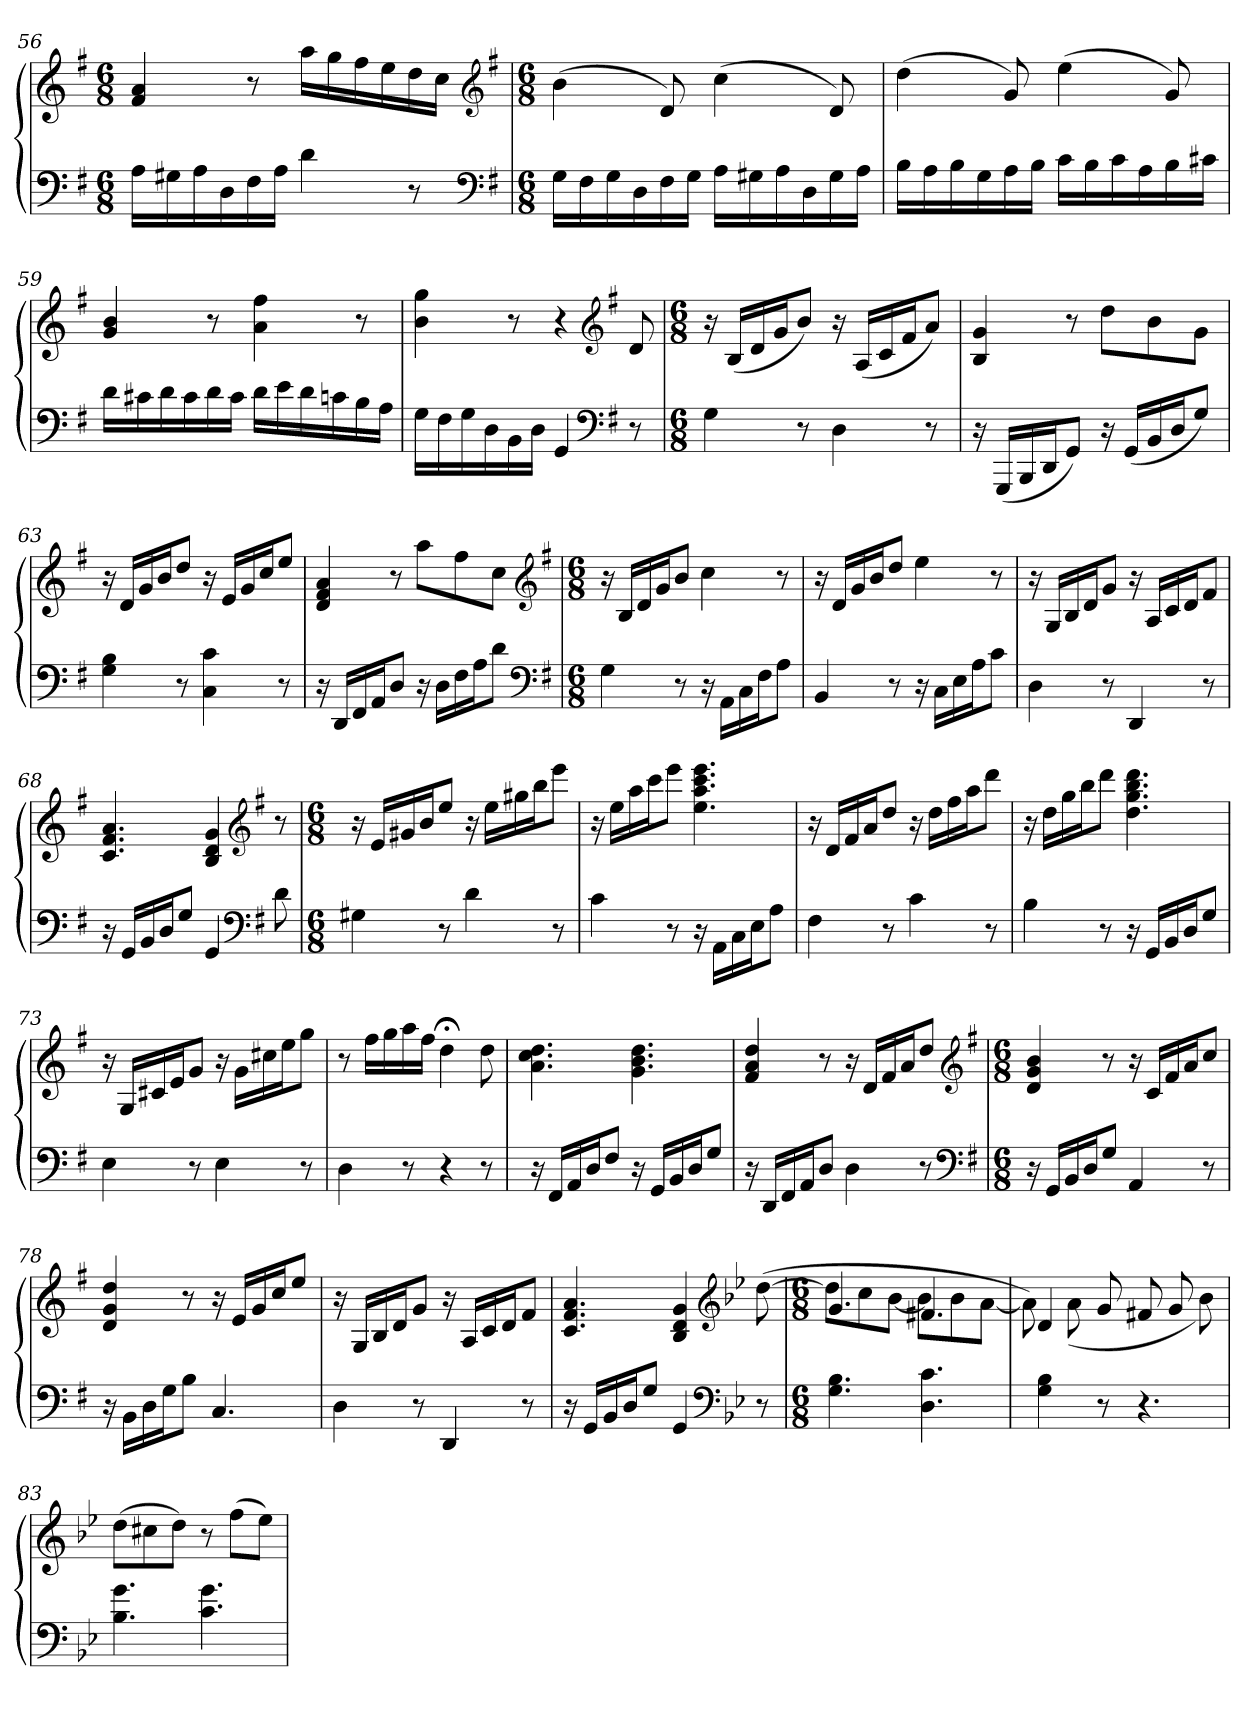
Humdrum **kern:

**kern	**kern
*part1	*part1
*staff2	*staff1
*clefF4	*clefG2
*k[f#]	*k[f#]
*G:	*G:
*M6/8	*M6/8
=56	=56
16ALL	4f# 4a
16G#X	.
16A	.
16D	.
16F#	8r
16AJJ	.
4d	16aaLL
.	16gg
.	16ff#
.	16ee
8r	16dd
.	16ccJJ
*clefF4	*clefG2
*k[f#]	*k[f#]
*G:	*G:
=57	=57
*M6/8	*M6/8
16GLL	(4b
16F#	.
16G	.
16D	.
16F#	8d)
16GJJ	.
16ALL	(4cc
16G#X	.
16A	.
16D	.
16G#	8d)
16AJJ	.
=58	=58
16BLL	(4dd
16A	.
16B	.
16G	.
16A	8g)
16BJJ	.
16cLL	(4ee
16B	.
16c	.
16A	.
16B	8g)
16c#XJJ	.
=59	=59
16dLL	4g 4b
16c#X	.
16d	.
16c#	.
16d	8r
16c#JJ	.
16dLL	4a 4ff#
16e	.
16d	.
16cn	.
16B	8r
16AJJ	.
=60	=60
16GLL	4b 4gg
16F#	.
16G	.
16D	.
16BB	8r
16DJJ	.
4GG	4r
*clefF4	*clefG2
*k[f#]	*k[f#]
*G:	*G:
8r	8d
=61	=61
*M6/8	*M6/8
4G	16r
.	(16BLL
.	16d
.	16gJ
8r	8bJ)
4D	16r
.	(16ALL
.	16c
.	16f#J
8r	8aJ)
=62	=62
16r	4B 4g
(16GGGLL	.
16BBB	.
16DDJ	.
8GGJ)	8r
16r	8ddL
(16GGLL	.
16BB	8b
16DJ	.
8GJ)	8gJ
=63	=63
4G 4B	16r
.	16dLL
.	16g
.	16bJ
8r	8ddJ
4C 4c	16r
.	16eLL
.	16g
.	16ccJ
8r	8eeJ
=64	=64
16r	4d 4f# 4a
16DDLL	.
16FF#	.
16AAJ	.
8DJ	8r
16r	8aaL
16DLL	.
16F#	8ff#
16AJ	.
8dJ	8ccJ
*clefF4	*clefG2
*k[f#]	*k[f#]
*G:	*G:
=65	=65
*M6/8	*M6/8
4G	16r
.	16BLL
.	16d
.	16gJ
8r	8bJ
16r	4cc
16AALL	.
16C	.
16F#J	.
8AJ	8r
=66	=66
4BB	16r
.	16dLL
.	16g
.	16bJ
8r	8ddJ
16r	4ee
16CLL	.
16E	.
16AJ	.
8cJ	8r
=67	=67
4D	16r
.	16GLL
.	16B
.	16dJ
8r	8gJ
4DD	16r
.	16ALL
.	16c
.	16dJ
8r	8f#J
=68	=68
16r	4.c 4.f# 4.a
16GGLL	.
16BB	.
16DJ	.
8GJ	.
4GG	4B 4d 4g
*clefF4	*clefG2
*k[f#]	*k[f#]
*G:	*G:
8d	8r
=69	=69
*M6/8	*M6/8
4G#X	16r
.	16eLL
.	16g#X
.	16bJ
8r	8eeJ
4d	16r
.	16eeLL
.	16gg#X
.	16bbJ
8r	8eeeJ
=70	=70
4c	16r
.	16eeLL
.	16aa
.	16cccJ
8r	8eeeJ
16r	4.ee 4.aa 4.ccc 4.eee
16AALL	.
16C	.
16EJ	.
8AJ	.
=71	=71
4F#	16r
.	16dLL
.	16f#
.	16aJ
8r	8ddJ
4c	16r
.	16ddLL
.	16ff#
.	16aaJ
8r	8dddJ
=72	=72
4B	16r
.	16ddLL
.	16gg
.	16bbJ
8r	8dddJ
16r	4.dd 4.gg 4.bb 4.ddd
16GGLL	.
16BB	.
16DJ	.
8GJ	.
=73	=73
4E	16r
.	16GLL
.	16c#X
.	16eJ
8r	8gJ
4E	16r
.	16gLL
.	16cc#X
.	16eeJ
8r	8ggJ
=74	=74
4D	8r
.	16ff#LL
.	16gg
8r	16aa
.	16ff#JJ
4r	4dd;<
8r	8dd
=75	=75
16r	4.a 4.cc 4.dd
16FF#LL	.
16AA	.
16DJ	.
8F#J	.
16r	4.g 4.b 4.dd
16GGLL	.
16BB	.
16DJ	.
8GJ	.
=76	=76
16r	4f# 4a 4dd
16DDLL	.
16FF#	.
16AAJ	.
8DJ	8r
4D	16r
.	16dLL
.	16f#
.	16aJ
8r	8ddJ
*clefF4	*clefG2
*k[f#]	*k[f#]
*G:	*G:
=77	=77
*M6/8	*M6/8
16r	4d 4g 4b
16GGLL	.
16BB	.
16DJ	.
8GJ	8r
4AA	16r
.	16cLL
.	16f#
.	16aJ
8r	8ccJ
=78	=78
16r	4d 4g 4dd
16BBLL	.
16D	.
16GJ	.
8BJ	8r
4.C	16r
.	16eLL
.	16g
.	16ccJ
.	8eeJ
=79	=79
4D	16r
.	16GLL
.	16B
.	16dJ
8r	8gJ
4DD	16r
.	16ALL
.	16c
.	16dJ
8r	8f#J
=80	=80
16r	4.c 4.f# 4.a
16GGLL	.
16BB	.
16DJ	.
8GJ	.
4GG	4B 4d 4g
*clefF4	*clefG2
*k[b-e-]	*k[b-e-]
*g:	*g:
8r	([8dd
=81	=81
*M6/8	*M6/8
*	*^
4.G 4.B-	4.g	8ddL]
.	.	8cc
.	.	[8b-J
4.D 4.c	4.f#X	8b-L]
.	.	8b-
.	.	[8aJ
=82	=82	=82
4G 4B-	4d	8a])
.	.	(8a
8r	8g	2ryy
4.r	8f#X	.
.	8g	.
.	8b-)	.
*	*v	*v
=83	=83
4.B- 4.g	(8ddL
.	8cc#X
.	8ddJ)
4.c 4.g	8r
.	(8ffL
.	8ee-J)
=	=
*-	*-
